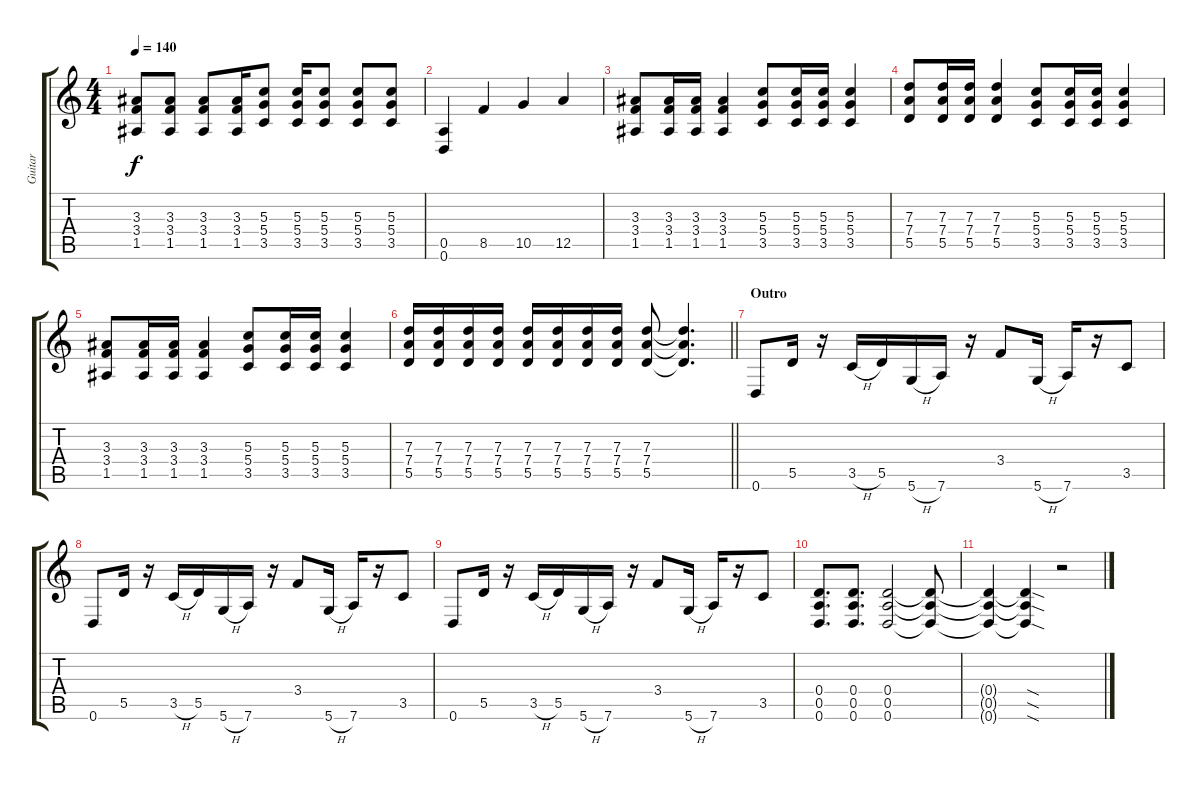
\track ("Guitar" "Guitar") {instrument overdrivenguitar}
\staff {score tabs}
\tuning (E4 B3 G3 D3 A2 D2) {hide}
\ts (4 4)
\tempo 140
\clef g2
\ks c
(3.3 3.4 1.5).8{dy f} (3.3 3.4 1.5).8 (3.3 3.4 1.5).8 (3.3 3.4 1.5).16 (5.3 5.4 3.5).8 (5.3 5.4 3.5).16 (5.3 5.4 3.5).8 (5.3 5.4 3.5).8 (5.3 5.4 3.5).8 |
(0.5 0.6).4 8.5.4 10.5.4 12.5.4 |
(3.3 3.4 1.5).8 (3.3 3.4 1.5).16 (3.3 3.4 1.5).16 (3.3 3.4 1.5).4 (5.3 5.4 3.5).8 (5.3 5.4 3.5).16 (5.3 5.4 3.5).16 (5.3 5.4 3.5).4 |
(7.3 7.4 5.5).8 (7.3 7.4 5.5).16 (7.3 7.4 5.5).16 (7.3 7.4 5.5).4 (5.3 5.4 3.5).8 (5.3 5.4 3.5).16 (5.3 5.4 3.5).16 (5.3 5.4 3.5).4 |
(3.3 3.4 1.5).8 (3.3 3.4 1.5).16 (3.3 3.4 1.5).16 (3.3 3.4 1.5).4 (5.3 5.4 3.5).8 (5.3 5.4 3.5).16 (5.3 5.4 3.5).16 (5.3 5.4 3.5).4 |
\barLineRight lightlight
(7.3 7.4 5.5).16 (7.3 7.4 5.5).16 (7.3 7.4 5.5).16 (7.3 7.4 5.5).16 (7.3 7.4 5.5).16 (7.3 7.4 5.5).16 (7.3 7.4 5.5).16 (7.3 7.4 5.5).16 (7.3 7.4 5.5).8 (7.3{t} 7.4{t} 5.5{t}).4{d} |
\section ("" "Outro")
0.6.8 5.5.16 r.16 3.5{h}.16 5.5.16 5.6{h}.16 7.6.16 r.16 3.4.8 5.6{h}.16 7.6.16 r.16 3.5.8 |
0.6.8 5.5.16 r.16 3.5{h}.16 5.5.16 5.6{h}.16 7.6.16 r.16 3.4.8 5.6{h}.16 7.6.16 r.16 3.5.8 |
0.6.8 5.5.16 r.16 3.5{h}.16 5.5.16 5.6{h}.16 7.6.16 r.16 3.4.8 5.6{h}.16 7.6.16 r.16 3.5.8 |
(0.4 0.5 0.6).8{d} (0.4 0.5 0.6).8{d} (0.4 0.5 0.6).2 (0.4{t} 0.5{t} 0.6{t}).8 |
(0.4{t} 0.5{t} 0.6{t}).4 (0.4{sod t} 0.5{sod t} 0.6{sod t}).4 r.2
